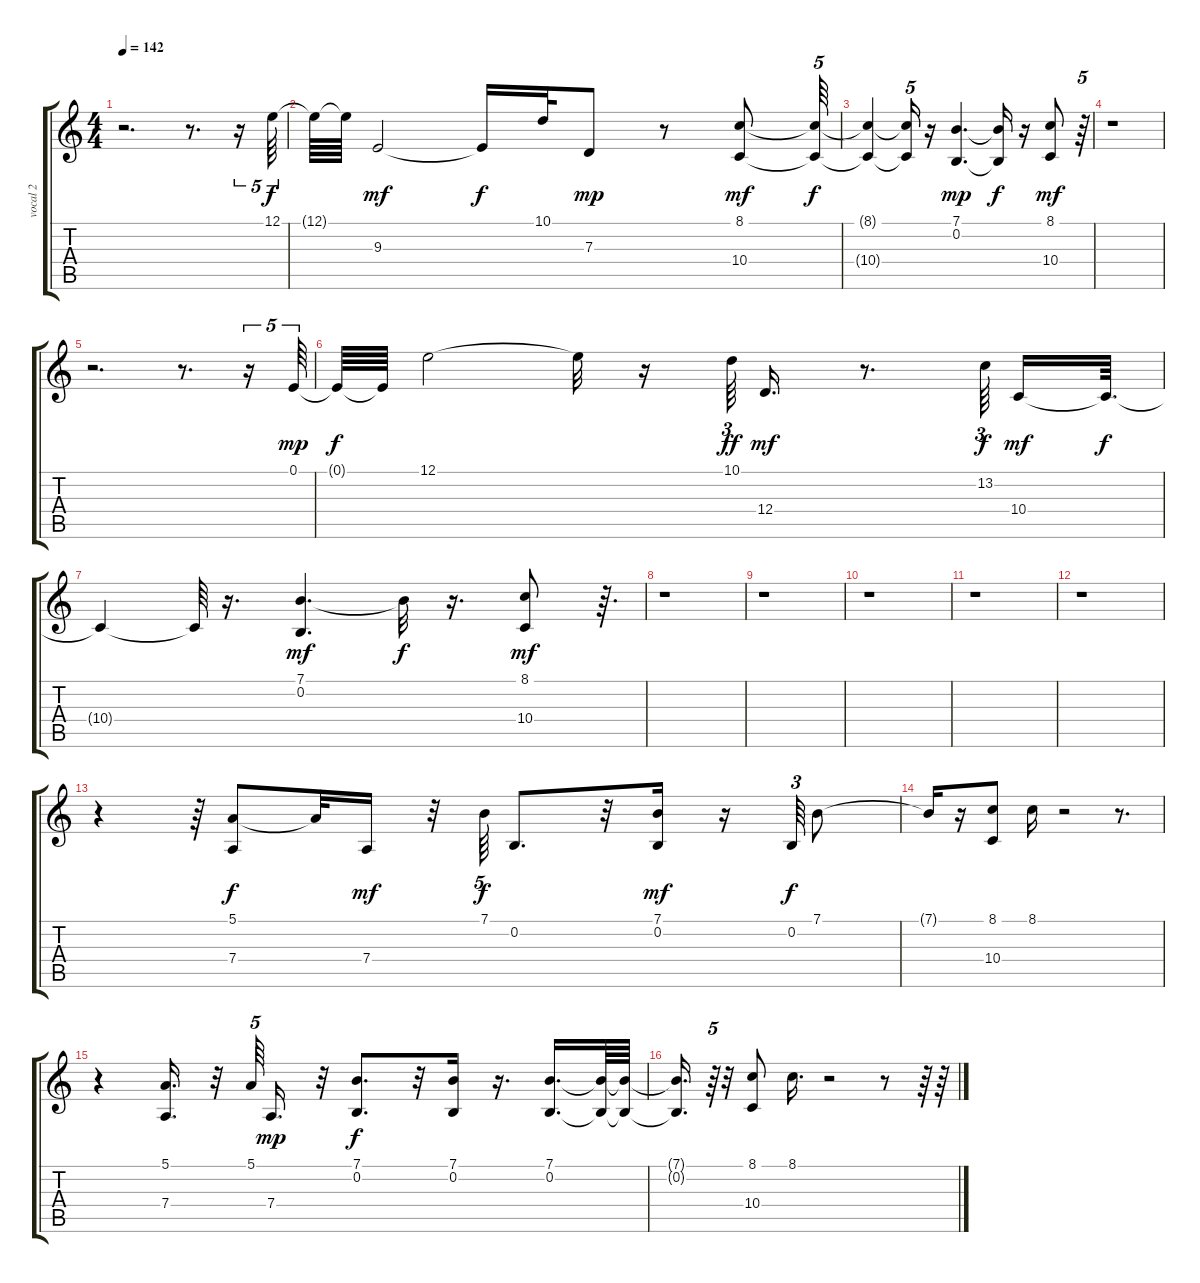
\track ("vocal 2" "vocal 2") {instrument lead2sawtooth}
\staff {score tabs}
\tuning (E4 B3 G3 D3 A2 E2) {hide}
\ts (4 4)
\tempo 142
\clef g2
\ks c
r.2{d dy mf} r.8{d} r.16{tu (5 4)} 12.1.64{tu (5 4) dy f} |
12.1{t}.64 12.1{t}.64 9.3.2{dy mf} 9.3{t}.16{dy f} 10.1.32 7.3.8{dy mp} r.8 (8.1 10.4).8{dy mf} (8.1{t} 10.4{t}).64{tu (5 4) dy f} |
(8.1{t} 10.4{t}).4 (8.1{t} 10.4{t}).16{tu (5 4)} r.16 (7.1 0.2).4{d dy mp} (7.1{t} 0.2{t}).16{dy f} r.16 (8.1 10.4).8{dy mf} r.64{tu (5 4)} |
r.1 |
r.2{d} r.8{d} r.16{tu (5 4)} 0.1.64{tu (5 4) dy mp} |
0.1{t}.64{dy f} 0.1{t}.64 12.1.2 12.1{t}.32 r.16 10.1.64{tu (3 2) dy ff} 12.4.16{d dy mf} r.8{d} 13.2.64{tu (3 2) dy f} 10.4.16{dy mf} 10.4{t}.64{d dy f} |
10.4{t}.4 10.4{t}.64 r.16{d} (7.1 0.2).4{d dy mf} 7.1{t}.32{dy f} r.16{d} (8.1 10.4).8{dy mf} r.64{d} |
r.1 |
r.1 |
r.1 |
r.1 |
r.1 |
r.4 r.64 (5.1 7.4).8{dy f} 5.1{t}.32 7.4.16{dy mf} r.32 7.1.64{tu (5 4) dy f} 0.2.8{d} r.32 (7.1 0.2).16{dy mf} r.16 0.2.64{tu (3 2) dy f} 7.1.8 |
7.1{t}.16 r.16 (8.1 10.4).8 8.1.16 r.2 r.8{d} |
r.4 (5.1 7.4).16{d} r.32 5.1.64{tu (5 4)} 7.4.16{d dy mp} r.32 (7.1 0.2).8{d dy f} r.32 (7.1 0.2).16 r.16{d} (7.1 0.2).16{d} (7.1{t} 0.2{t}).64 (7.1{t} 0.2{t}).64 |
(7.1{t} 0.2{t}).16{d} r.64{tu (5 4)} r.32 (8.1 10.4).8 8.1.16{d} r.2 r.8 r.64 r.64
